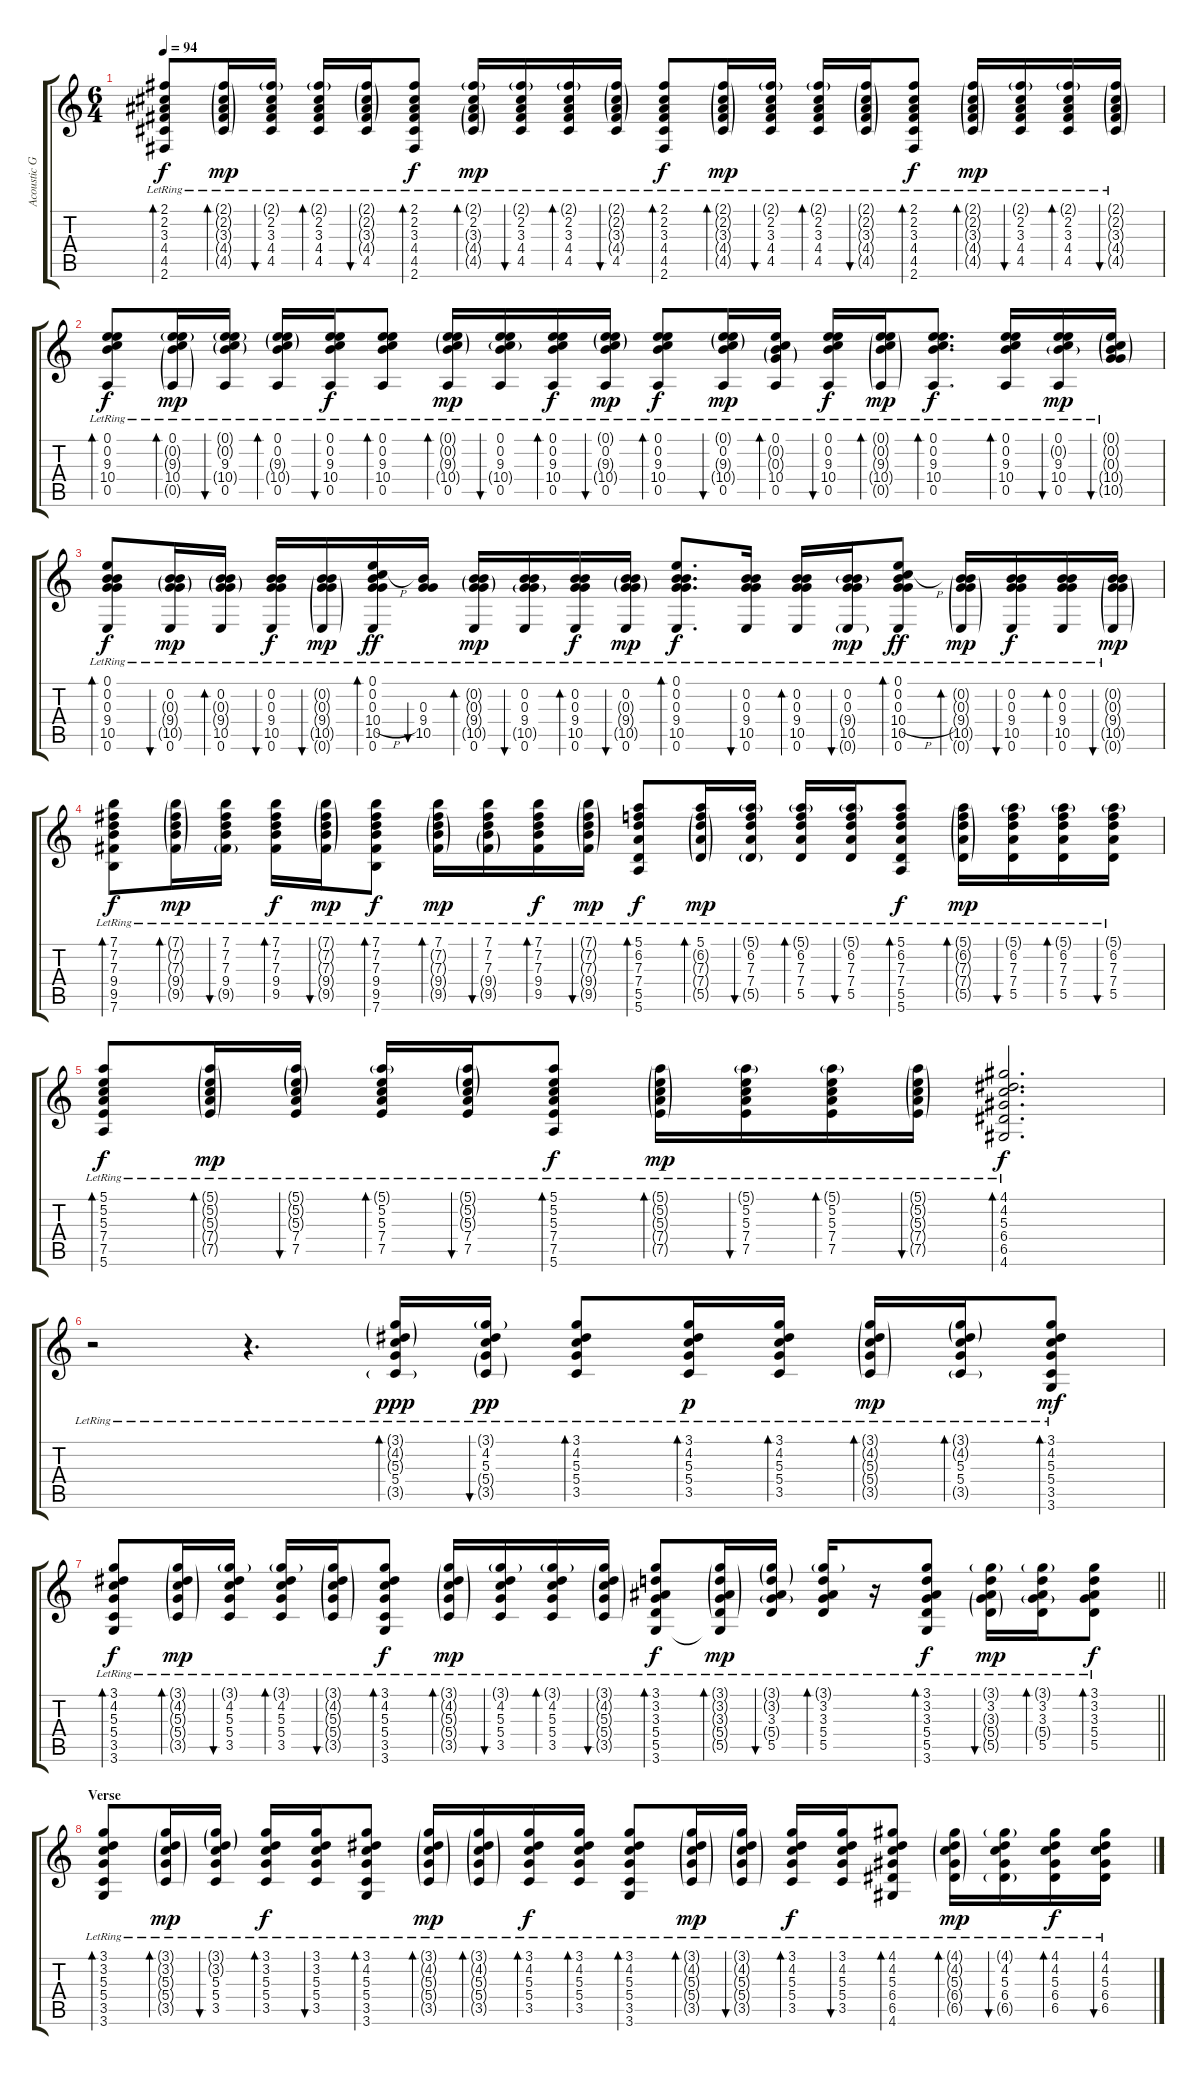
\track ("Acoustic Guitar" "Acoustic G") {instrument acousticguitarsteel}
\staff {score tabs}
\tuning (E4 B3 G3 D3 A2 E2) {hide}
\ts (6 4)
\tempo 94
\clef g2
\ks c
(2.1{lr} 2.2{lr} 3.3{lr} 4.4{lr} 4.5{lr} 2.6{lr}).8{bd 60 dy f} (2.1{g lr} 2.2{g lr} 3.3{g lr} 4.4{g lr} 4.5{g lr}).16{bd 60 dy mp} (2.1{g lr} 2.2{lr} 3.3{lr} 4.4{lr} 4.5{lr}).16{bu 60} (2.1{g lr} 2.2{lr} 3.3{lr} 4.4{lr} 4.5{lr}).16{bd 60} (2.1{g lr} 2.2{g lr} 3.3{g lr} 4.4{g lr} 4.5{lr}).16{bu 60} (2.1{lr} 2.2{lr} 3.3{lr} 4.4{lr} 4.5{lr} 2.6{lr}).8{bd 60 dy f} (2.1{g lr} 2.2{lr} 3.3{g lr} 4.4{g lr} 4.5{g lr}).16{bd 60 dy mp} (2.1{g lr} 2.2{lr} 3.3{lr} 4.4{lr} 4.5{lr}).16{bu 60} (2.1{g lr} 2.2{lr} 3.3{lr} 4.4{lr} 4.5{lr}).16{bd 60} (2.1{g lr} 2.2{g lr} 3.3{g lr} 4.4{g lr} 4.5{lr}).16{bu 60} (2.1{lr} 2.2{lr} 3.3{lr} 4.4{lr} 4.5{lr} 2.6{lr}).8{bd 60 dy f} (2.1{g lr} 2.2{g lr} 3.3{g lr} 4.4{g lr} 4.5{g lr}).16{bd 60 dy mp} (2.1{g lr} 2.2{lr} 3.3{lr} 4.4{lr} 4.5{lr}).16{bu 60} (2.1{g lr} 2.2{lr} 3.3{lr} 4.4{lr} 4.5{lr}).16{bd 60} (2.1{g lr} 2.2{g lr} 3.3{g lr} 4.4{g lr} 4.5{g lr}).16{bu 60} (2.1{lr} 2.2{lr} 3.3{lr} 4.4{lr} 4.5{lr} 2.6{lr}).8{bd 60 dy f} (2.1{g lr} 2.2{g lr} 3.3{g lr} 4.4{g lr} 4.5{g lr}).16{bd 60 dy mp} (2.1{g lr} 2.2{lr} 3.3{lr} 4.4{lr} 4.5{lr}).16{bu 60} (2.1{g lr} 2.2{lr} 3.3{lr} 4.4{lr} 4.5{lr}).16{bd 60} (2.1{g lr} 2.2{g lr} 3.3{g lr} 4.4{g lr} 4.5{g lr}).16{bu 60} |
(0.1{lr} 0.2{lr} 9.3{lr} 10.4{lr} 0.5{lr}).8{bd 60 dy f} (0.1{lr} 0.2{g lr} 9.3{g lr} 10.4{lr} 0.5{g lr}).16{bd 60 dy mp} (0.1{g lr} 0.2{g lr} 9.3{lr} 10.4{g lr} 0.5{lr}).16{bu 60} (0.1{lr} 0.2{lr} 9.3{g lr} 10.4{g lr} 0.5{lr}).16{bd 60} (0.1{lr} 0.2{lr} 9.3{lr} 10.4{lr} 0.5{lr}).16{bu 60 dy f} (0.1{lr} 0.2{lr} 9.3{lr} 10.4{lr} 0.5{lr}).8{bd 60} (0.1{g lr} 0.2{g lr} 9.3{g lr} 10.4{g lr} 0.5{lr}).16{bd 60 dy mp} (0.1{lr} 0.2{lr} 9.3{lr} 10.4{g lr} 0.5{lr}).16{bu 60} (0.1{lr} 0.2{lr} 9.3{lr} 10.4{lr} 0.5{lr}).16{bd 60 dy f} (0.1{g lr} 0.2{lr} 9.3{g lr} 10.4{g lr} 0.5{lr}).16{bu 60 dy mp} (0.1{lr} 0.2{lr} 9.3{lr} 10.4{lr} 0.5{lr}).8{bd 60 dy f} (0.1{g lr} 0.2{lr} 9.3{g lr} 10.4{g lr} 0.5{lr}).16{bu 60 dy mp} (0.1{lr} 0.2{g lr} 0.3{g lr} 10.4{lr} 0.5{lr}).16{bd 60} (0.1{lr} 0.2{lr} 9.3{lr} 10.4 0.5{lr}).16{bu 60 dy f} (0.1{g lr} 0.2{g lr} 9.3{g lr} 10.4{g lr} 0.5{g lr}).16{bd 60 dy mp} (0.1{lr} 0.2{lr} 9.3{lr} 10.4{lr} 0.5{lr}).8{d bd 60 dy f} (0.1{lr} 0.2{lr} 9.3{lr} 10.4{lr} 0.5{lr}).16{bd 60} (0.1{lr} 0.2{g lr} 9.3{lr} 10.4{lr} 0.5{lr}).16{bu 60 dy mp} (0.1{g lr} 0.2{g lr} 0.3{g lr} 10.4{g lr} 10.5{g lr}).16{bu 60} |
(0.1{lr} 0.2{lr} 0.3{lr} 9.4{lr} 10.5{lr} 0.6{lr}).8{bd 60 dy f} (0.2{lr} 0.3{g lr} 9.4{g lr} 10.5{g lr} 0.6{lr}).16{bu 60 dy mp} (0.2{lr} 0.3{g lr} 9.4{g lr} 10.5{lr} 0.6{lr}).16{bd 60} (0.2{lr} 0.3{lr} 9.4{lr} 10.5{lr} 0.6{lr}).16{bu 60 dy f} (0.2{g lr} 0.3{g lr} 9.4{g lr} 10.5{g lr} 0.6{g lr}).16{bu 60 dy mp} (0.1{lr} 0.2{lr} 0.3{lr} 10.4{h} 10.5{lr} 0.6{lr}).16{bd 60 dy ff} (0.3{lr} 9.4{lr} 10.5{lr}).16{bu 60} (0.2{g lr} 0.3{g lr} 9.4{g lr} 10.5{g lr} 0.6{lr}).16{bd 60 dy mp} (0.2{lr} 0.3{lr} 9.4{lr} 10.5{g lr} 0.6{lr}).16{bu 60} (0.2{lr} 0.3{lr} 9.4{lr} 10.5{lr} 0.6{lr}).16{bd 60 dy f} (0.2{lr} 0.3{g lr} 9.4{g lr} 10.5{g lr} 0.6{lr}).16{bu 60 dy mp} (0.1{lr} 0.2{lr} 0.3{lr} 9.4{lr} 10.5{lr} 0.6{lr}).8{d bd 60 dy f} (0.2{lr} 0.3{lr} 9.4{lr} 10.5{lr} 0.6{lr}).16{bu 60} (0.2{lr} 0.3{lr} 9.4{lr} 10.5{lr} 0.6{lr}).16{bd 60} (0.2 0.3 9.4{g lr} 10.5{lr} 0.6{g lr}).16{bu 60 dy mp} (0.1{lr} 0.2{lr} 0.3{lr} 10.4{h} 10.5{lr} 0.6{lr}).8{bd 60 dy ff} (0.2{g lr} 0.3{g lr} 9.4{g lr} 10.5{g lr} 0.6{g lr}).16{bd 60 dy mp} (0.2{lr} 0.3{lr} 9.4{lr} 10.5{lr} 0.6{lr}).16{bu 60 dy f} (0.2{lr} 0.3{lr} 9.4{lr} 10.5{lr} 0.6{lr}).16{bd 60} (0.2{g lr} 0.3{g lr} 9.4{g lr} 10.5{g lr} 0.6{g lr}).16{bu 60 dy mp} |
(7.1{lr} 7.2{lr} 7.3{lr} 9.4{lr} 9.5{lr} 7.6{lr}).8{bd 60 dy f} (7.1{g lr} 7.2{g lr} 7.3{g lr} 9.4{g lr} 9.5{g lr}).16{bd 60 dy mp} (7.1{lr} 7.2{lr} 7.3{lr} 9.4{lr} 9.5{g lr}).16{bu 60} (7.1{lr} 7.2{lr} 7.3{lr} 9.4{lr} 9.5{lr}).16{bd 60 dy f} (7.1{g lr} 7.2{g lr} 7.3{g lr} 9.4{g lr} 9.5{g lr}).16{bu 60 dy mp} (7.1{lr} 7.2{lr} 7.3{lr} 9.4{lr} 9.5{lr} 7.6{lr}).8{bd 60 dy f} (7.1{lr} 7.2{g lr} 7.3{g lr} 9.4{g lr} 9.5{g lr}).16{bd 60 dy mp} (7.1{lr} 7.2{lr} 7.3{lr} 9.4{g lr} 9.5{g lr}).16{bu 60} (7.1{lr} 7.2{lr} 7.3{lr} 9.4{lr} 9.5{lr}).16{bd 60 dy f} (7.1{g lr} 7.2{g lr} 7.3{g lr} 9.4{g lr} 9.5{g lr}).16{bu 60 dy mp} (5.1{lr} 6.2{lr} 7.3{lr} 7.4{lr} 5.5{lr} 5.6{lr}).8{bd 60 dy f} (5.1{lr} 6.2{g lr} 7.3{g lr} 7.4{g lr} 5.5{g lr}).16{bd 60 dy mp} (5.1{g lr} 6.2{lr} 7.3{lr} 7.4{lr} 5.5{g lr}).16{bu 60} (5.1{g lr} 6.2{lr} 7.3{lr} 7.4{lr} 5.5{lr}).16{bd 60} (5.1{g lr} 6.2{lr} 7.3{lr} 7.4{lr} 5.5{lr}).16{bu 60} (5.1{lr} 6.2{lr} 7.3{lr} 7.4{lr} 5.5{lr} 5.6{lr}).8{bd 60 dy f} (5.1{g lr} 6.2{g lr} 7.3{g lr} 7.4{g lr} 5.5{g lr}).16{bd 60 dy mp} (5.1{g lr} 6.2{lr} 7.3{lr} 7.4{lr} 5.5{lr}).16{bu 60} (5.1{g lr} 6.2{lr} 7.3{lr} 7.4{lr} 5.5{lr}).16{bd 60} (5.1{g lr} 6.2{lr} 7.3{lr} 7.4{lr} 5.5{lr}).16{bu 60} |
(5.1{lr} 5.2{lr} 5.3{lr} 7.4{lr} 7.5{lr} 5.6{lr}).8{bd 60 dy f} (5.1{g lr} 5.2{g lr} 5.3{g lr} 7.4{g lr} 7.5{g lr}).16{bd 60 dy mp} (5.1{g lr} 5.2{g lr} 5.3{g lr} 7.4{lr} 7.5{lr}).16{bu 60} (5.1{g lr} 5.2{lr} 5.3{lr} 7.4{lr} 7.5{lr}).16{bd 60} (5.1{g lr} 5.2{g lr} 5.3{g lr} 7.4{lr} 7.5{lr}).16{bu 60} (5.1{lr} 5.2{lr} 5.3{lr} 7.4{lr} 7.5{lr} 5.6{lr}).8{bd 60 dy f} (5.1{g lr} 5.2{g lr} 5.3{g lr} 7.4{g lr} 7.5{g lr}).16{bd 60 dy mp} (5.1{g lr} 5.2{lr} 5.3{lr} 7.4{lr} 7.5{lr}).16{bu 60} (5.1{g lr} 5.2{lr} 5.3{lr} 7.4{lr} 7.5{lr}).16{bd 60} (5.1{g lr} 5.2{g lr} 5.3{g lr} 7.4{g lr} 7.5{g lr}).16{bu 60} (4.1{lr} 4.2{lr} 5.3{lr} 6.4{lr} 6.5{lr} 4.6{lr}).2{d bd 120 dy f} |
r.2 r.4{d} (3.1{g lr} 4.2{g lr} 5.3{g lr} 5.4{lr} 3.5{g lr}).16{bd 60 dy ppp} (3.1{g lr} 4.2{lr} 5.3{lr} 5.4{g lr} 3.5{g lr}).16{bu 60 dy pp} (3.1{lr} 4.2{lr} 5.3{lr} 5.4{lr} 3.5{lr}).8{bd 60} (3.1{lr} 4.2{lr} 5.3{lr} 5.4 3.5{lr}).16{bd 60 dy p} (3.1{lr} 4.2{lr} 5.3{lr} 5.4{lr} 3.5{lr}).16{bd 60} (3.1{g} 4.2{g lr} 5.3{g lr} 5.4{g lr} 3.5{g lr}).16{bd 240 dy mp} (3.1{g} 4.2{g lr} 5.3{lr} 5.4{lr} 3.5{g lr}).16{bd 60} (3.1{lr} 4.2{lr} 5.3{lr} 5.4{lr} 3.5{lr} 3.6).8{bd 60 dy mf} |
\barLineRight lightlight
(3.1{lr} 4.2{lr} 5.3{lr} 5.4{lr} 3.5{lr} 3.6{lr}).8{bd 60 dy f} (3.1{g lr} 4.2{g lr} 5.3{g lr} 5.4{g lr} 3.5{g lr}).16{bd 60 dy mp} (3.1{g lr} 4.2{lr} 5.3{lr} 5.4{lr} 3.5{lr}).16{bu 60} (3.1{g lr} 4.2{lr} 5.3{lr} 5.4{lr} 3.5{lr}).16{bd 60} (3.1{g lr} 4.2{g lr} 5.3{g lr} 5.4{g lr} 3.5{g lr}).16{bu 60} (3.1{lr} 4.2{lr} 5.3{lr} 5.4{lr} 3.5{lr} 3.6{lr}).8{bd 60 dy f} (3.1{g lr} 4.2{g lr} 5.3{g lr} 5.4{g lr} 3.5{g lr}).16{bd 60 dy mp} (3.1{g lr} 4.2{lr} 5.3{lr} 5.4{lr} 3.5{lr}).16{bu 60} (3.1{g lr} 4.2{lr} 5.3{lr} 5.4{lr} 3.5{lr}).16{bd 60} (3.1{g lr} 4.2{g lr} 5.3{g lr} 5.4{g lr} 3.5{g lr}).16{bu 60} (3.1{lr} 3.2{lr} 3.3{lr} 5.4{lr} 5.5{lr} 3.6{lr}).8{bd 60 dy f} (3.1{g lr} 3.2{g lr} 3.3{g lr} 5.4{g lr} 5.5{g lr} 3.6{t}).16{bd 60 dy mp} (3.1{g lr} 3.2{g lr} 3.3{lr} 5.4{g lr} 5.5{lr}).16{bu 60} (3.1{g lr} 3.2{lr} 3.3{lr} 5.4{lr} 5.5{lr}).16{bd 60} r.16 (3.1{lr} 3.2{lr} 3.3{lr} 5.4{lr} 5.5{lr} 3.6{lr}).8{bd 60 dy f} (3.1{g lr} 3.2{lr} 3.3{g lr} 5.4{g lr} 5.5{g lr}).16{bu 60 dy mp} (3.1{g lr} 3.2{lr} 3.3{lr} 5.4{g lr} 5.5{lr}).16{bd 60} (3.1{lr} 3.2{lr} 3.3{lr} 5.4{lr} 5.5{lr}).8{bd 60 dy f} |
\section ("" "Verse")
(3.1{lr} 3.2{lr} 5.3{lr} 5.4{lr} 3.5{lr} 3.6{lr}).8{bd 60} (3.1{g lr} 3.2{g lr} 5.3{g lr} 5.4{g lr} 3.5{g lr}).16{bd 60 dy mp} (3.1{g lr} 3.2{g lr} 5.3{lr} 5.4{lr} 3.5{lr}).16{bu 60} (3.1{lr} 3.2{lr} 5.3{lr} 5.4{lr} 3.5{lr}).16{bd 60 dy f} (3.1{lr} 3.2 5.3 5.4 3.5).16{bu 60} (3.1{lr} 4.2{lr} 5.3{lr} 5.4 3.5{lr} 3.6{lr}).8{bd 60} (3.1{g} 4.2{g lr} 5.3{g lr} 5.4{g lr} 3.5{g lr}).16{bd 240 dy mp} (3.1{g} 4.2{g lr} 5.3{g lr} 5.4{g lr} 3.5{g lr}).16{bd 60} (3.1{lr} 4.2{lr} 5.3{lr} 5.4{lr} 3.5{lr}).16{bd 60 dy f} (3.1{lr} 4.2{lr} 5.3{lr} 5.4{lr} 3.5{lr}).16{bd 60} (3.1{lr} 4.2{lr} 5.3{lr} 5.4{lr} 3.5{lr} 3.6{lr}).8{bd 60} (3.1{g lr} 4.2{g lr} 5.3{g lr} 5.4{g lr} 3.5{g lr}).16{bd 60 dy mp} (3.1{g lr} 4.2{g lr} 5.3{g lr} 5.4{g lr} 3.5{g lr}).16{bu 60} (3.1{lr} 4.2{lr} 5.3{lr} 5.4{lr} 3.5{lr}).16{bd 60 dy f} (3.1{lr} 4.2{lr} 5.3{lr} 5.4{lr} 3.5{lr}).16{bu 60} (4.1{lr} 4.2{lr} 5.3{lr} 6.4{lr} 6.5{lr} 4.6{lr}).8{bd 60} (4.1{g lr} 4.2{g lr} 5.3{g lr} 6.4{g lr} 6.5{g lr}).16{bd 60 dy mp} (4.1{g lr} 4.2{lr} 5.3{lr} 6.4{lr} 6.5{g lr}).16{bu 60} (4.1{lr} 4.2{lr} 5.3{lr} 6.4{lr} 6.5{lr}).16{bd 60 dy f} (4.1{lr} 4.2{lr} 5.3{lr} 6.4{lr} 6.5{lr}).16{bu 60}
